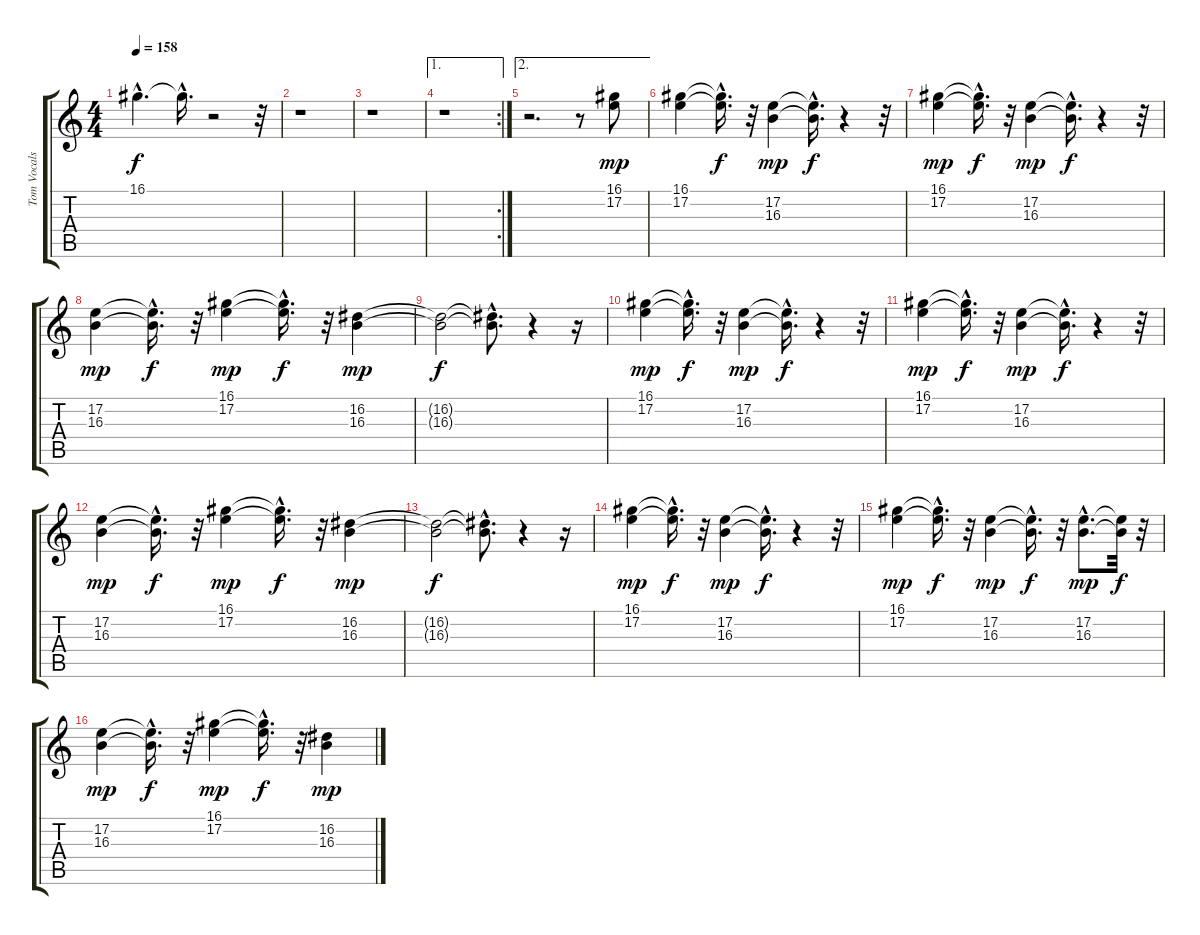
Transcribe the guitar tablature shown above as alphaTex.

\track ("Tom Vocals" "Tom Vocals") {instrument choiraahs}
\staff {score tabs}
\tuning (E4 B3 G3 D3 A2 E2) {hide}
\ts (4 4)
\tempo 158
\clef g2
\ks c
16.1{hac t}.4{d dy f} 16.1{hac t}.16{d} r.2 r.32 |
r.1 |
r.1 |
\ae 1
\rc 2
r.1 |
\ae 2
r.2{d} r.8 (16.1 17.2).8{dy mp} |
(16.1 17.2).4 (16.1{hac t} 17.2{hac t}).16{d dy f} r.32 (17.2 16.3).4{dy mp} (17.2{hac t} 16.3{hac t}).16{d dy f} r.4 r.32 |
(16.1 17.2).4{dy mp} (16.1{hac t} 17.2{hac t}).16{d dy f} r.32 (17.2 16.3).4{dy mp} (17.2{hac t} 16.3{hac t}).16{d dy f} r.4 r.32 |
(17.2 16.3).4{dy mp} (17.2{hac t} 16.3{hac t}).16{d dy f} r.32 (16.1 17.2).4{dy mp} (16.1{hac t} 17.2{hac t}).16{d dy f} r.32 (16.2 16.3).4{dy mp} |
(16.2{t} 16.3{t}).2{dy f} (16.2{hac t} 16.3{hac t}).8{d} r.4 r.16 |
(16.1 17.2).4{dy mp} (16.1{hac t} 17.2{hac t}).16{d dy f} r.32 (17.2 16.3).4{dy mp} (17.2{hac t} 16.3{hac t}).16{d dy f} r.4 r.32 |
(16.1 17.2).4{dy mp} (16.1{hac t} 17.2{hac t}).16{d dy f} r.32 (17.2 16.3).4{dy mp} (17.2{hac t} 16.3{hac t}).16{d dy f} r.4 r.32 |
(17.2 16.3).4{dy mp} (17.2{hac t} 16.3{hac t}).16{d dy f} r.32 (16.1 17.2).4{dy mp} (16.1{hac t} 17.2{hac t}).16{d dy f} r.32 (16.2 16.3).4{dy mp} |
(16.2{t} 16.3{t}).2{dy f} (16.2{hac t} 16.3{hac t}).8{d} r.4 r.16 |
(16.1 17.2).4{dy mp} (16.1{hac t} 17.2{hac t}).16{d dy f} r.32 (17.2 16.3).4{dy mp} (17.2{hac t} 16.3{hac t}).16{d dy f} r.4 r.32 |
(16.1 17.2).4{dy mp} (16.1{hac t} 17.2{hac t}).16{d dy f} r.32 (17.2 16.3).4{dy mp} (17.2{hac t} 16.3{hac t}).16{d dy f} r.32 (17.2{hac} 16.3{hac}).8{d dy mp} (17.2{t} 16.3{t}).32{dy f} r.32 |
(17.2 16.3).4{dy mp} (17.2{hac t} 16.3{hac t}).16{d dy f} r.32 (16.1 17.2).4{dy mp} (16.1{hac t} 17.2{hac t}).16{d dy f} r.32 (16.2 16.3).4{dy mp}
